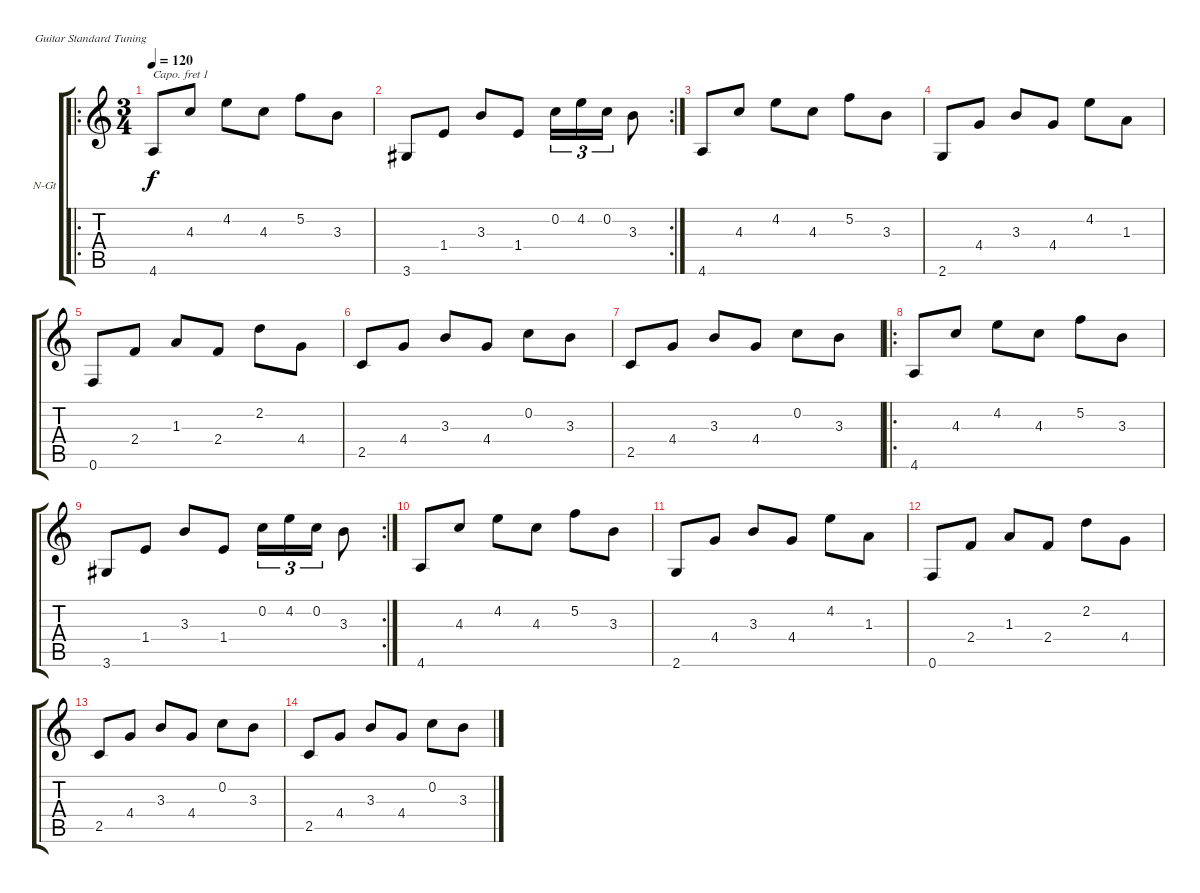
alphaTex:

\bracketExtendMode groupsimilarinstruments
\firstSystemTrackNameOrientation horizontal
\otherSystemsTrackNameOrientation horizontal
\track ("" "N-Gt") {instrument acousticguitarnylon}
\staff {score tabs}
\capo 1
\tuning (E4 B3 G3 D3 A2 E2)
\ro
\ts (3 4)
\tempo 120
\clef g2
\ks c
4.6.8{dy f instrument acousticguitarnylon} 4.3.8 4.2.8 4.3.8 5.2.8 3.3.8 |
\rc 2
3.6.8 1.4.8 3.3.8 1.4.8 0.2.16{tu (3 2)} 4.2.16{tu (3 2)} 0.2.16{tu (3 2)} 3.3.8 |
4.6.8 4.3.8 4.2.8 4.3.8 5.2.8 3.3.8 |
2.6.8 4.4.8 3.3.8 4.4.8 4.2.8 1.3.8 |
0.6.8 2.4.8 1.3.8 2.4.8 2.2.8 4.4.8 |
2.5.8 4.4.8 3.3.8 4.4.8 0.2.8 3.3.8 |
2.5.8 4.4.8 3.3.8 4.4.8 0.2.8 3.3.8 |
\ro
4.6.8 4.3.8 4.2.8 4.3.8 5.2.8 3.3.8 |
\rc 2
3.6.8 1.4.8 3.3.8 1.4.8 0.2.16{tu (3 2)} 4.2.16{tu (3 2)} 0.2.16{tu (3 2)} 3.3.8 |
4.6.8 4.3.8 4.2.8 4.3.8 5.2.8 3.3.8 |
2.6.8 4.4.8 3.3.8 4.4.8 4.2.8 1.3.8 |
0.6.8 2.4.8 1.3.8 2.4.8 2.2.8 4.4.8 |
2.5.8 4.4.8 3.3.8 4.4.8 0.2.8 3.3.8 |
2.5.8 4.4.8 3.3.8 4.4.8 0.2.8 3.3.8
